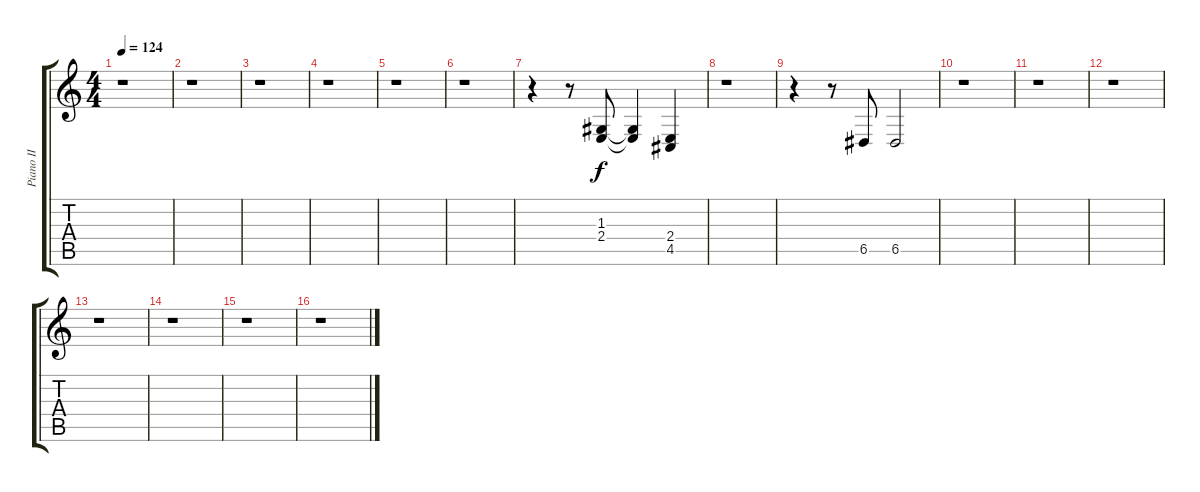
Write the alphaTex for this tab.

\track ("Piano II" "Piano II") {instrument acousticgrandpiano}
\staff {score tabs}
\tuning (E4 B3 G3 D3 A2 E2) {hide}
\ts (4 4)
\tempo 124
\clef g2
\ks c
r.1{dy f} |
r.1 |
r.1 |
r.1 |
r.1 |
r.1 |
r.4 r.8 (1.3 2.4).8 (1.3{t} 2.4{t}).4 (2.4 4.5).4 |
r.1 |
r.4 r.8 6.5.8 6.5.2 |
r.1 |
r.1 |
r.1 |
r.1 |
r.1 |
r.1 |
r.1
